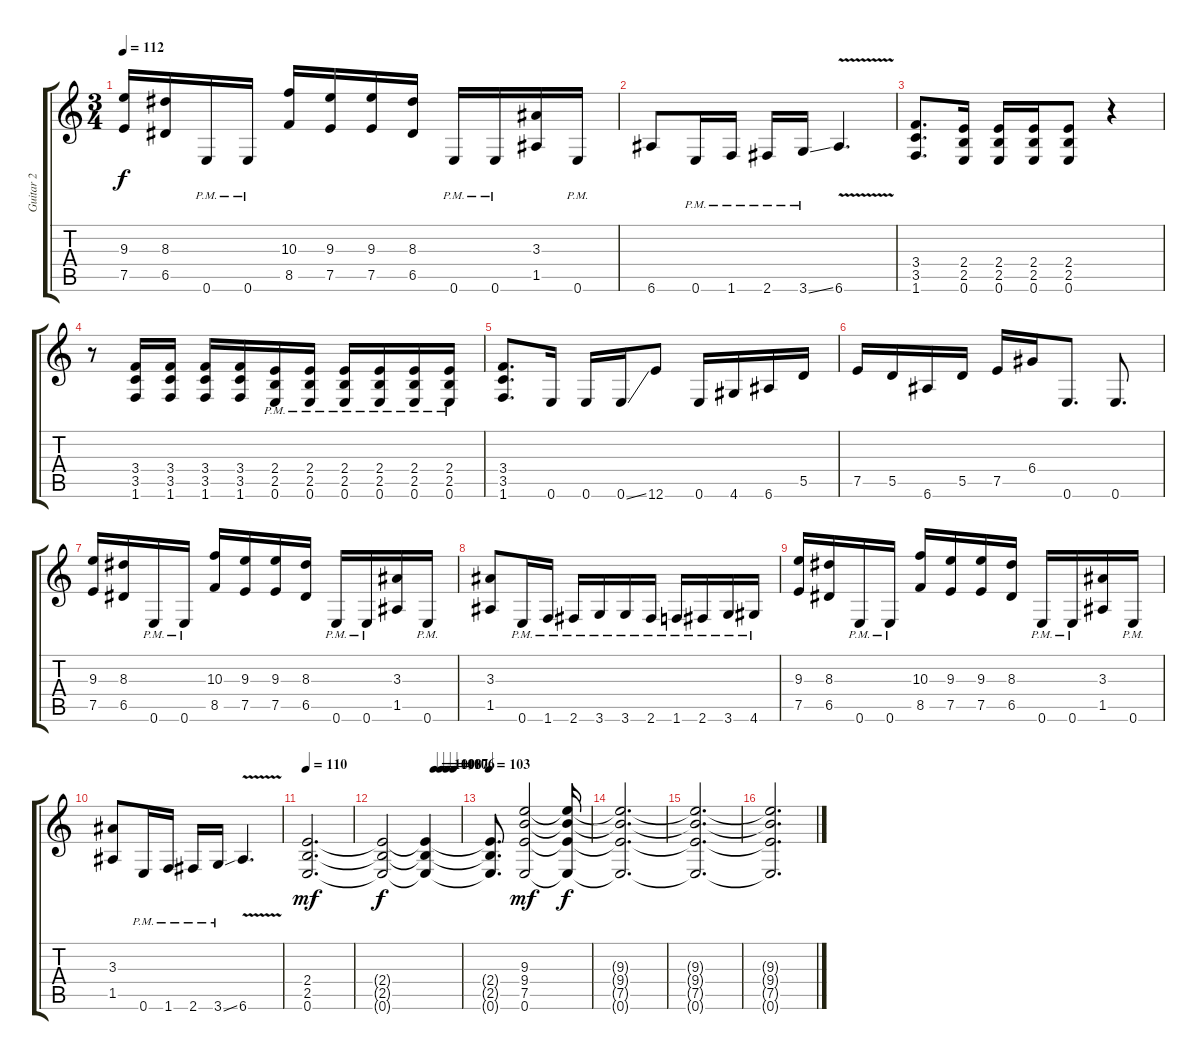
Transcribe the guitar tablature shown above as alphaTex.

\track ("Guitar 2" "Guitar 2") {instrument overdrivenguitar}
\staff {score tabs}
\tuning (E4 B3 G3 D3 A2 E2) {hide}
\ts (3 4)
\tempo 112
\clef g2
\ks c
(9.3 7.5).16{dy f} (8.3 6.5).16 0.6{pm}.16 0.6{pm}.16 (10.3 8.5).16 (9.3 7.5).16 (9.3 7.5).16 (8.3 6.5).16 0.6{pm}.16 0.6{pm}.16 (3.3 1.5).16 0.6{pm}.16 |
6.6.8 0.6{pm}.16 1.6{pm}.16 2.6{pm}.16 3.6{ss pm}.16 6.6{v}.4{d} |
(3.4 3.5 1.6).8{d} (2.4 2.5 0.6).16 (2.4 2.5 0.6).16 (2.4 2.5 0.6).16 (2.4 2.5 0.6).8 r.4 |
r.8 (3.4 3.5 1.6).16 (3.4 3.5 1.6).16 (3.4 3.5 1.6).16 (3.4 3.5 1.6).16 (2.4{pm} 2.5{pm} 0.6{pm}).16 (2.4{pm} 2.5{pm} 0.6{pm}).16 (2.4{pm} 2.5{pm} 0.6{pm}).16 (2.4{pm} 2.5{pm} 0.6{pm}).16 (2.4{pm} 2.5{pm} 0.6{pm}).16 (2.4{pm} 2.5{pm} 0.6{pm}).16 |
(3.4 3.5 1.6).8{d} 0.6.16 0.6.16 0.6{ss}.16 12.6.8 0.6.16 4.6.16 6.6.16 5.5.16 |
7.5.16 5.5.16 6.6.16 5.5.16 7.5.16 6.4.16 0.6.8{d} 0.6.8{d} |
(9.3 7.5).16 (8.3 6.5).16 0.6{pm}.16 0.6{pm}.16 (10.3 8.5).16 (9.3 7.5).16 (9.3 7.5).16 (8.3 6.5).16 0.6{pm}.16 0.6{pm}.16 (3.3 1.5).16 0.6{pm}.16 |
(3.3 1.5).8 0.6{pm}.16 1.6{pm}.16 2.6{pm}.16 3.6{pm}.16 3.6{pm}.16 2.6{pm}.16 1.6{pm}.16 2.6{pm}.16 3.6{pm}.16 4.6{pm}.16 |
(9.3 7.5).16 (8.3 6.5).16 0.6{pm}.16 0.6{pm}.16 (10.3 8.5).16 (9.3 7.5).16 (9.3 7.5).16 (8.3 6.5).16 0.6{pm}.16 0.6{pm}.16 (3.3 1.5).16 0.6{pm}.16 |
(3.3 1.5).8 0.6{pm}.16 1.6{pm}.16 2.6{pm}.16 3.6{ss pm}.16 6.6{v}.4{d} |
\tempo 110
(2.4 2.5 0.6).2{d dy mf} |
\tempo (109 0.6666666666666666)
\tempo (108 0.75)
\tempo (107 0.8333333333333334)
\tempo (106 0.9166666666666666)
(2.4{t} 2.5{t} 0.6{t}).2{dy f} (2.4{t} 2.5{t} 0.6{t}).4 |
\tempo 103
(2.4{t} 2.5{t} 0.6{t}).8{d} (9.3 9.4 7.5 0.6).2{dy mf volume 0} (9.3{t} 9.4{t} 7.5{t} 0.6{t}).16{dy f} |
(9.3{t} 9.4{t} 7.5{t} 0.6{t}).2{d} |
(9.3{t} 9.4{t} 7.5{t} 0.6{t}).2{d} |
(9.3{t} 9.4{t} 7.5{t} 0.6{t}).2{d}
